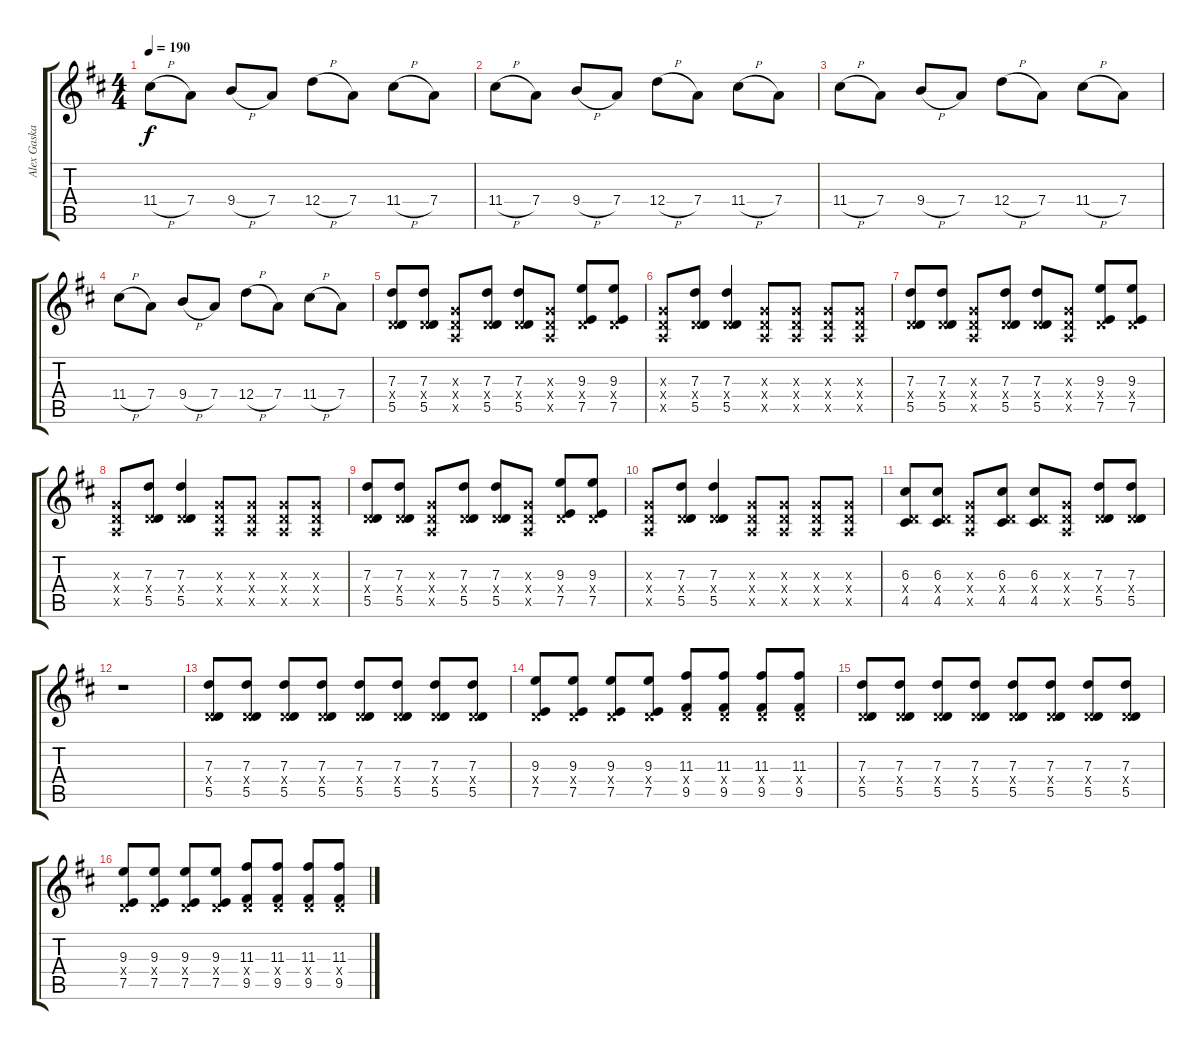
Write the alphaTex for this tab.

\track ("Alex Gaskarth" "Alex Gaska") {instrument distortionguitar}
\staff {score tabs}
\tuning (E4 B3 G3 D3 A2 D2) {hide}
\ts (4 4)
\tempo 190
\clef g2
\ks d
11.4{h}.8{dy f} 7.4.8 9.4{h}.8 7.4.8 12.4{h}.8 7.4.8 11.4{h}.8 7.4.8 |
11.4{h}.8 7.4.8 9.4{h}.8 7.4.8 12.4{h}.8 7.4.8 11.4{h}.8 7.4.8 |
11.4{h}.8 7.4.8 9.4{h}.8 7.4.8 12.4{h}.8 7.4.8 11.4{h}.8 7.4.8 |
11.4{h}.8 7.4.8 9.4{h}.8 7.4.8 12.4{h}.8 7.4.8 11.4{h}.8 7.4.8 |
(7.3 0.4{x} 5.5).8{volume 12} (7.3 0.4{x} 5.5).8 (0.3{x} 0.4{x} 0.5{x}).8 (7.3 0.4{x} 5.5).8 (7.3 0.4{x} 5.5).8 (0.3{x} 0.4{x} 0.5{x}).8 (9.3 0.4{x} 7.5).8 (9.3 0.4{x} 7.5).8 |
(0.3{x} 0.4{x} 0.5{x}).8 (7.3 0.4{x} 5.5).8 (7.3 0.4{x} 5.5).4 (0.3{x} 0.4{x} 0.5{x}).8 (0.3{x} 0.4{x} 0.5{x}).8 (0.3{x} 0.4{x} 0.5{x}).8 (0.3{x} 0.4{x} 0.5{x}).8 |
(7.3 0.4{x} 5.5).8 (7.3 0.4{x} 5.5).8 (0.3{x} 0.4{x} 0.5{x}).8 (7.3 0.4{x} 5.5).8 (7.3 0.4{x} 5.5).8 (0.3{x} 0.4{x} 0.5{x}).8 (9.3 0.4{x} 7.5).8 (9.3 0.4{x} 7.5).8 |
(0.3{x} 0.4{x} 0.5{x}).8 (7.3 0.4{x} 5.5).8 (7.3 0.4{x} 5.5).4 (0.3{x} 0.4{x} 0.5{x}).8 (0.3{x} 0.4{x} 0.5{x}).8 (0.3{x} 0.4{x} 0.5{x}).8 (0.3{x} 0.4{x} 0.5{x}).8 |
(7.3 0.4{x} 5.5).8 (7.3 0.4{x} 5.5).8 (0.3{x} 0.4{x} 0.5{x}).8 (7.3 0.4{x} 5.5).8 (7.3 0.4{x} 5.5).8 (0.3{x} 0.4{x} 0.5{x}).8 (9.3 0.4{x} 7.5).8 (9.3 0.4{x} 7.5).8 |
(0.3{x} 0.4{x} 0.5{x}).8 (7.3 0.4{x} 5.5).8 (7.3 0.4{x} 5.5).4 (0.3{x} 0.4{x} 0.5{x}).8 (0.3{x} 0.4{x} 0.5{x}).8 (0.3{x} 0.4{x} 0.5{x}).8 (0.3{x} 0.4{x} 0.5{x}).8 |
(6.3 0.4{x} 4.5).8 (6.3 0.4{x} 4.5).8 (0.3{x} 0.4{x} 0.5{x}).8 (6.3 0.4{x} 4.5).8 (6.3 0.4{x} 4.5).8 (0.3{x} 0.4{x} 0.5{x}).8 (7.3 0.4{x} 5.5).8 (7.3 0.4{x} 5.5).8 |
r.1 |
(7.3 0.4{x} 5.5).8 (7.3 0.4{x} 5.5).8 (7.3 0.4{x} 5.5).8 (7.3 0.4{x} 5.5).8 (7.3 0.4{x} 5.5).8 (7.3 0.4{x} 5.5).8 (7.3 0.4{x} 5.5).8 (7.3 0.4{x} 5.5).8 |
(9.3 0.4{x} 7.5).8 (9.3 0.4{x} 7.5).8 (9.3 0.4{x} 7.5).8 (9.3 0.4{x} 7.5).8 (11.3 0.4{x} 9.5).8 (11.3 0.4{x} 9.5).8 (11.3 0.4{x} 9.5).8 (11.3 0.4{x} 9.5).8 |
(7.3 0.4{x} 5.5).8 (7.3 0.4{x} 5.5).8 (7.3 0.4{x} 5.5).8 (7.3 0.4{x} 5.5).8 (7.3 0.4{x} 5.5).8 (7.3 0.4{x} 5.5).8 (7.3 0.4{x} 5.5).8 (7.3 0.4{x} 5.5).8 |
(9.3 0.4{x} 7.5).8 (9.3 0.4{x} 7.5).8 (9.3 0.4{x} 7.5).8 (9.3 0.4{x} 7.5).8 (11.3 0.4{x} 9.5).8 (11.3 0.4{x} 9.5).8 (11.3 0.4{x} 9.5).8 (11.3 0.4{x} 9.5).8
